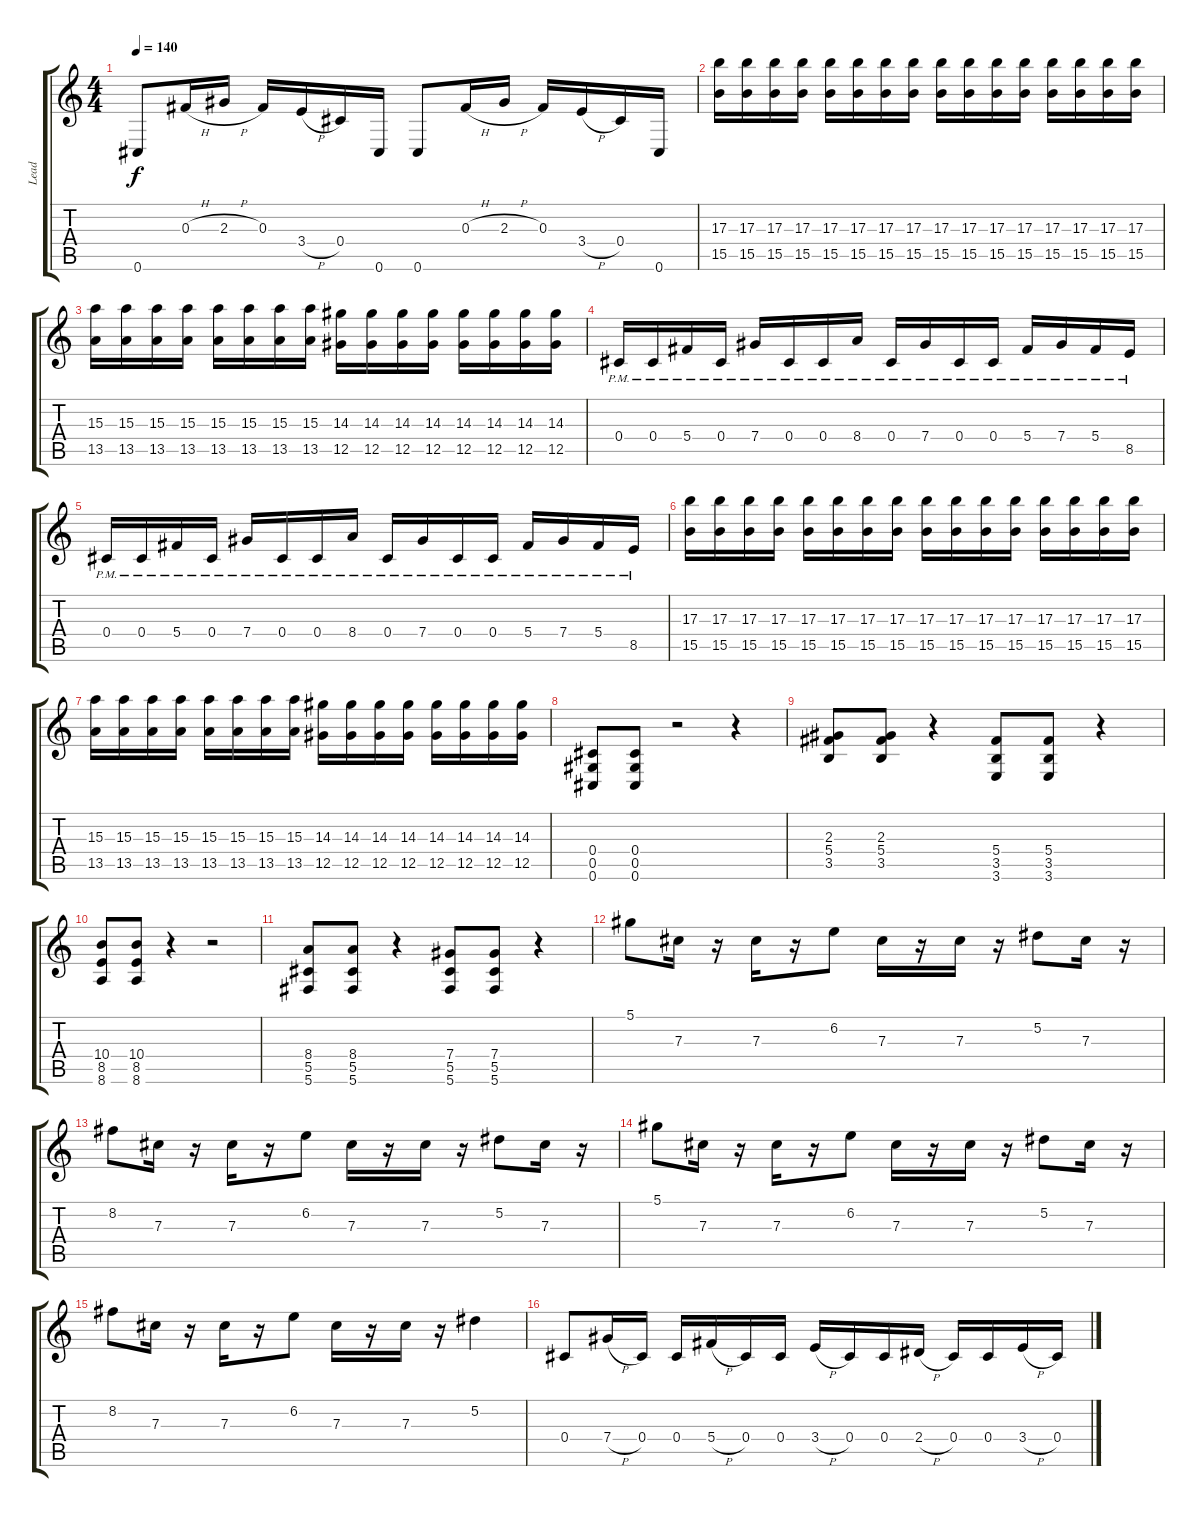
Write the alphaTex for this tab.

\track ("Lead" "Lead") {instrument overdrivenguitar}
\staff {score tabs}
\tuning (Eb4 Bb3 Gb3 Db3 Ab2 Db2) {hide}
\ts (4 4)
\tempo 140
\clef g2
\ks c
0.6.8{dy f} 0.3{h}.16 2.3{h}.16 0.3.16 3.4{h}.16 0.4.16 0.6.16 0.6.8 0.3{h}.16 2.3{h}.16 0.3.16 3.4{h}.16 0.4.16 0.6.16 |
(17.3 15.5).16 (17.3 15.5).16 (17.3 15.5).16 (17.3 15.5).16 (17.3 15.5).16 (17.3 15.5).16 (17.3 15.5).16 (17.3 15.5).16 (17.3 15.5).16 (17.3 15.5).16 (17.3 15.5).16 (17.3 15.5).16 (17.3 15.5).16 (17.3 15.5).16 (17.3 15.5).16 (17.3 15.5).16 |
(15.3 13.5).16 (15.3 13.5).16 (15.3 13.5).16 (15.3 13.5).16 (15.3 13.5).16 (15.3 13.5).16 (15.3 13.5).16 (15.3 13.5).16 (14.3 12.5).16 (14.3 12.5).16 (14.3 12.5).16 (14.3 12.5).16 (14.3 12.5).16 (14.3 12.5).16 (14.3 12.5).16 (14.3 12.5).16 |
0.4{pm}.16 0.4{pm}.16 5.4{pm}.16 0.4{pm}.16 7.4{pm}.16 0.4{pm}.16 0.4{pm}.16 8.4{pm}.16 0.4{pm}.16 7.4{pm}.16 0.4{pm}.16 0.4{pm}.16 5.4{pm}.16 7.4{pm}.16 5.4{pm}.16 8.5{pm}.16 |
0.4{pm}.16 0.4{pm}.16 5.4{pm}.16 0.4{pm}.16 7.4{pm}.16 0.4{pm}.16 0.4{pm}.16 8.4{pm}.16 0.4{pm}.16 7.4{pm}.16 0.4{pm}.16 0.4{pm}.16 5.4{pm}.16 7.4{pm}.16 5.4{pm}.16 8.5{pm}.16 |
(17.3 15.5).16 (17.3 15.5).16 (17.3 15.5).16 (17.3 15.5).16 (17.3 15.5).16 (17.3 15.5).16 (17.3 15.5).16 (17.3 15.5).16 (17.3 15.5).16 (17.3 15.5).16 (17.3 15.5).16 (17.3 15.5).16 (17.3 15.5).16 (17.3 15.5).16 (17.3 15.5).16 (17.3 15.5).16 |
(15.3 13.5).16 (15.3 13.5).16 (15.3 13.5).16 (15.3 13.5).16 (15.3 13.5).16 (15.3 13.5).16 (15.3 13.5).16 (15.3 13.5).16 (14.3 12.5).16 (14.3 12.5).16 (14.3 12.5).16 (14.3 12.5).16 (14.3 12.5).16 (14.3 12.5).16 (14.3 12.5).16 (14.3 12.5).16 |
(0.4 0.5 0.6).8 (0.4 0.5 0.6).8 r.2 r.4 |
(2.3 5.4 3.5).8 (2.3 5.4 3.5).8 r.4 (5.4 3.5 3.6).8 (5.4 3.5 3.6).8 r.4 |
(10.4 8.5 8.6).8 (10.4 8.5 8.6).8 r.4 r.2 |
(8.4 5.5 5.6).8 (8.4 5.5 5.6).8 r.4 (7.4 5.5 5.6).8 (7.4 5.5 5.6).8 r.4 |
5.1.8 7.3.16 r.16 7.3.16 r.16 6.2.8 7.3.16 r.16 7.3.16 r.16 5.2.8 7.3.16 r.16 |
8.2.8 7.3.16 r.16 7.3.16 r.16 6.2.8 7.3.16 r.16 7.3.16 r.16 5.2.8 7.3.16 r.16 |
5.1.8 7.3.16 r.16 7.3.16 r.16 6.2.8 7.3.16 r.16 7.3.16 r.16 5.2.8 7.3.16 r.16 |
8.2.8 7.3.16 r.16 7.3.16 r.16 6.2.8 7.3.16 r.16 7.3.16 r.16 5.2.4 |
0.4.8 7.4{h}.16 0.4.16 0.4.16 5.4{h}.16 0.4.16 0.4.16 3.4{h}.16 0.4.16 0.4.16 2.4{h}.16 0.4.16 0.4.16 3.4{h}.16 0.4.16
